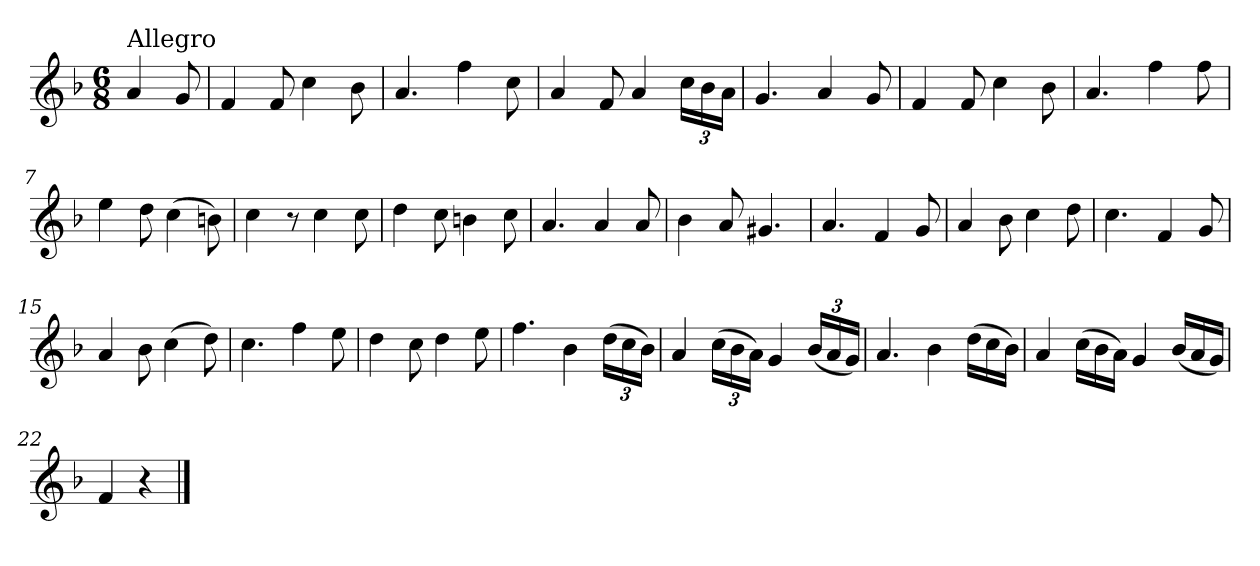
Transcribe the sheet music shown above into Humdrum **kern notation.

**kern
*part1
*staff1
*clefG2
*k[b-]
*F:
*M6/8
=
!LO:TX:a:t=Allegro
4a/
8g/
=1
4f/
8f/
4cc\
8b-\
=2
4.a/
4ff\
8cc\
=3
4a/
8f/
4a/
24cc\LL
24b-\
24a\JJ
=4
4.g/
4a/
8g/
=5
4f/
8f/
4cc\
8b-\
=6
4.a/
4ff\
8ff\
!!LO:LB:g=z
=7
4ee\
8dd\
(>4cc\
8bn\)
=8
4cc\
8r
4cc\
8cc\
=9
4dd\
8cc\
4bn\
8cc\
=10
4.a/
4a/
8a/
=11
4b-\
8a/
4.g#X/
=12
4.a/
4f/
8g/
=13
4a/
8b-\
4cc\
8dd\
!!LO:LB:g=z
=14
4.cc\
4f/
8g/
=15
4a/
8b-\
(>4cc\
8dd\)
=16
4.cc\
4ff\
8ee\
=17
4dd\
8cc\
4dd\
8ee\
=18
4.ff\
4b-\
(>24dd\LL
24cc\
24b-\JJ)
=19
4a/
(>24cc\LL
24b-\
24a\JJ)
4g/
(<24b-/LL
24a/
24g/JJ)
=20
4.a/
4b-\
*Xtuplet
(>24dd\LL
24cc\
24b-\JJ)
!!LO:LB:g=z
=21
4a/
(>24cc\LL
24b-\
24a\JJ)
4g/
(<24b-/LL
24a/
24g/JJ)
=22
4f/
4r
==
*-
